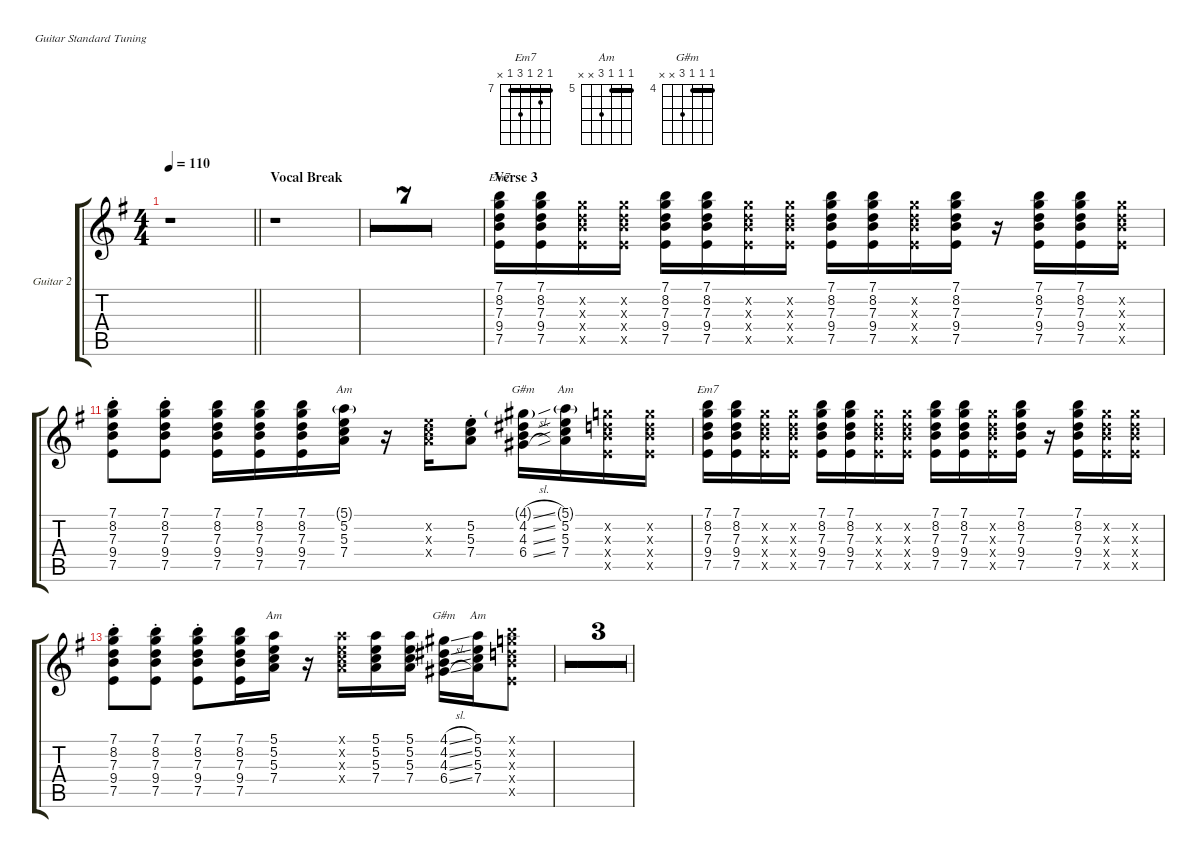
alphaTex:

\defaultSystemsLayout 4
\hideDynamics
\bracketExtendMode groupsimilarinstruments
\useSystemSignSeparator
\multiBarRest
\multiTrackTrackNamePolicy allsystems
\firstSystemTrackNameMode fullname
\firstSystemTrackNameOrientation horizontal
\otherSystemsTrackNameOrientation horizontal
\defaultBarNumberDisplay FirstOfSystem
\track ("Guitar 2" "Gtr. 2") {multiBarRest instrument electricguitarclean}
\staff {score tabs}
\tuning (E4 B3 G3 D3 A2 E2)
\chord ("Em7" 7 8 7 9 7 x) {firstfret 7 barre (7 7)}
\chord ("Am" 5 5 5 7 x x) {firstfret 5 barre (5 5)}
\chord ("G#m" 4 4 4 6 x x) {firstfret 4 barre (4 4)}
\ts (4 4)
\tempo 110
\clef g2
\barLineRight lightlight
\ks g
r.1{dy mp} |
\section ("" "Vocal Break")
r.1 |
r.1 |
r.1 |
r.1 |
r.1 |
r.1 |
r.1 |
\barLineRight lightlight
r.1 |
\section ("" "Verse 3")
(7.5 9.4 7.3 8.2 7.1).16{ch "Em7"} (7.5 9.4 7.3 8.2 7.1).16 (7.5{x} 9.4{x} 7.3{x} 8.2{x}).16 (7.5{x} 9.4{x} 7.3{x} 8.2{x}).16 (7.5 9.4 7.3 8.2 7.1).16 (7.5 9.4 7.3 8.2 7.1).16 (7.5{x} 9.4{x} 7.3{x} 8.2{x}).16 (7.5{x} 9.4{x} 7.3{x} 8.2{x}).16 (7.5 9.4 7.3 8.2 7.1).16 (7.5 9.4 7.3 8.2 7.1).16 (7.5{x} 9.4{x} 7.3{x} 8.2{x}).16 (7.5 9.4 7.3 8.2 7.1).16 r.16 (7.5 9.4 7.3 8.2 7.1).16 (7.5 9.4 7.3 8.2 7.1).16 (7.5{x} 9.4{x} 7.3{x} 8.2{x}).16 |
(7.5{st} 9.4{st} 7.3{st} 8.2{st} 7.1{st}).8 (7.5{st} 9.4{st} 7.3{st} 8.2{st} 7.1{st}).8 (7.5 9.4 7.3 8.2 7.1).16 (7.1 8.2 7.3 9.4 7.5).16 (7.5 9.4 7.3 8.2 7.1).16 (5.1{g} 5.2 5.3 7.4).16{ch "Am"} r.16 (5.2{x} 5.3{x} 7.4{x}).16 (5.2{st} 5.3{st} 7.4{st}).8 (4.1{sl g} 4.2{sl} 4.3{sl} 6.4{sl}).16{ch "G#m"} (5.1{g} 5.2 5.3 7.4).16{ch "Am"} (7.5{x} 9.4{x} 7.3{x} 8.2{x}).16 (7.5{x} 9.4{x} 7.3{x} 8.2{x}).16 |
(7.5 9.4 7.3 8.2 7.1).16{ch "Em7"} (7.5 9.4 7.3 8.2 7.1).16 (7.5{x} 9.4{x} 7.3{x} 8.2{x}).16 (7.5{x} 9.4{x} 7.3{x} 8.2{x}).16 (7.5 9.4 7.3 8.2 7.1).16 (7.5 9.4 7.3 8.2 7.1).16 (7.5{x} 9.4{x} 7.3{x} 8.2{x}).16 (7.5{x} 9.4{x} 7.3{x} 8.2{x}).16 (7.5 9.4 7.3 8.2 7.1).16 (7.5 9.4 7.3 8.2 7.1).16 (7.5{x} 9.4{x} 7.3{x} 8.2{x}).16 (7.5 9.4 7.3 8.2 7.1).16 r.16 (7.5 9.4 7.3 8.2 7.1).16 (7.5{x} 9.4{x} 7.3{x} 8.2{x}).16 (7.5{x} 9.4{x} 7.3{x} 8.2{x}).16 |
(7.5{st} 9.4{st} 7.3{st} 8.2{st} 7.1{st}).8 (7.5{st} 9.4{st} 7.3{st} 8.2{st} 7.1{st}).8 (7.5{st} 9.4{st} 7.3{st} 8.2{st} 7.1{st}).8 (7.5 9.4 7.3 8.2 7.1).16 (5.1 5.2 5.3 7.4).16{ch "Am"} r.16 (5.1{x} 5.2{x} 5.3{x} 7.4{x}).16 (5.1 5.2 5.3 7.4).16 (5.1 5.2 5.3 7.4).16 (4.1{sl} 4.2{sl} 4.3{sl} 6.4{sl}).16{ch "G#m"} (5.1 5.2 5.3 7.4).16{ch "Am"} (7.5{x} 9.4{x} 7.3{x} 8.2{x} 7.1{x}).8 |
r.1 |
r.1 |
r.1
